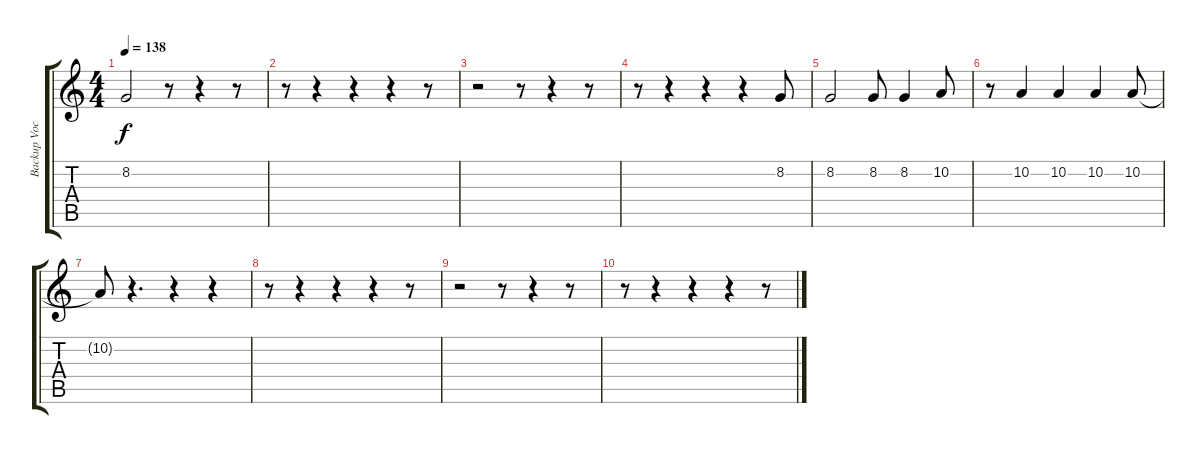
\track ("Backup Vocals" "Backup Voc") {instrument altosax}
\staff {score tabs}
\tuning (E4 B3 G3 D3 A2 E2) {hide}
\ts (4 4)
\tempo 138
\clef g2
\ks c
8.2.2{dy f} r.8 r.4 r.8 |
r.8 r.4 r.4 r.4 r.8 |
r.2 r.8 r.4 r.8 |
r.8 r.4 r.4 r.4 8.2.8 |
8.2.2 8.2.8 8.2.4 10.2.8 |
r.8 10.2.4 10.2.4 10.2.4 10.2.8 |
10.2{t}.8 r.4{d} r.4 r.4 |
r.8 r.4 r.4 r.4 r.8 |
r.2 r.8 r.4 r.8 |
r.8 r.4 r.4 r.4 r.8
